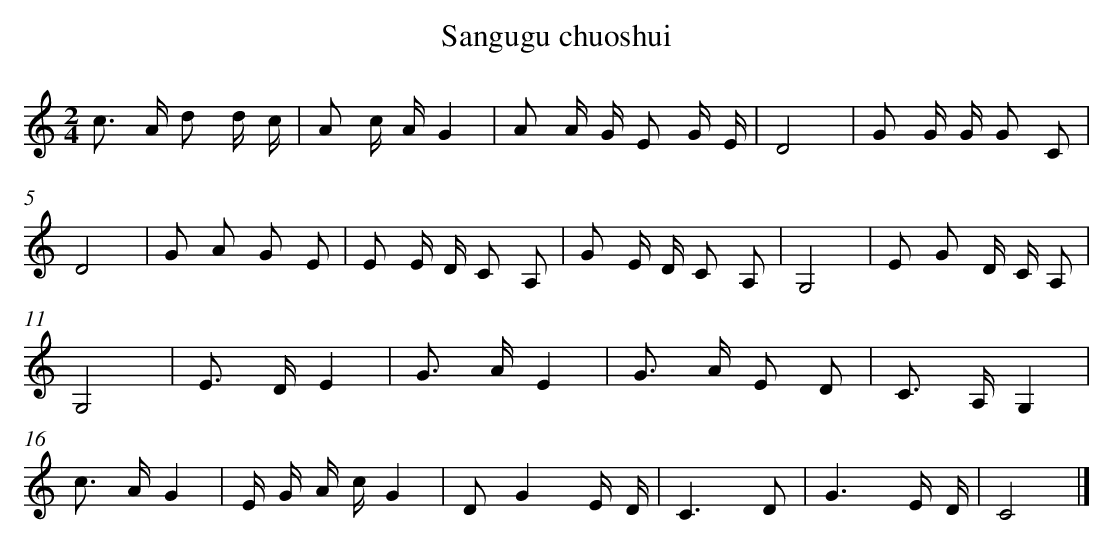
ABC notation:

X:1
T: Sangugu chuoshui
L: 1/16
M: 2/4
K: C
c2> A2 d2 d c [I:setbarnb 1]|
A2 c AG4 |
A2 A G E2 G E |
D8 |
G2 G G G2 C2 |
D8 |
G2 A2 G2 E2 |
E2 E D C2 A,2 |
G2 E D C2 A,2 |
G,8 |
E2 G2 D C A,2 |
G,8 |
E2> D2E4 |
G2> A2E4 |
G2> A2 E2 D2 |
C2> A,2G,4 |
c2> A2G4 |
E G A cG4 |
D2G4E D |
C6D2 |
G6E D |
C8 |]
